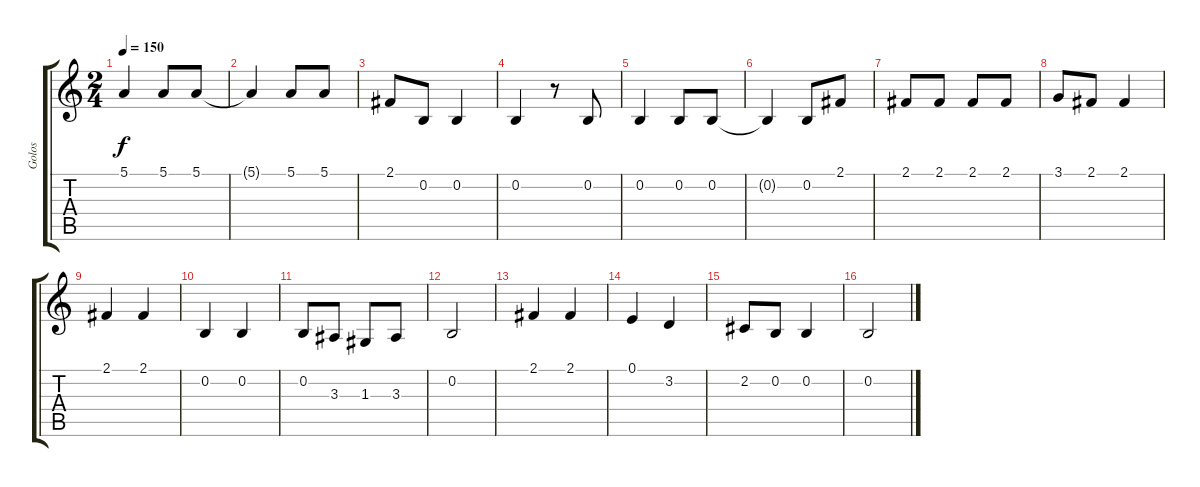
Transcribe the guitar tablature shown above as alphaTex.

\track ("Golos" "Golos") {instrument lead6voice}
\staff {score tabs}
\tuning (E4 B3 G3 D3 A2 E2) {hide}
\ts (2 4)
\tempo 150
\clef g2
\ks c
5.1.4{dy f} 5.1.8 5.1.8 |
5.1{t}.4 5.1.8 5.1.8 |
2.1.8 0.2.8 0.2.4 |
0.2.4 r.8 0.2.8 |
0.2.4 0.2.8 0.2.8 |
0.2{t}.4 0.2.8 2.1.8 |
2.1.8 2.1.8 2.1.8 2.1.8 |
3.1.8 2.1.8 2.1.4 |
2.1.4 2.1.4 |
0.2.4 0.2.4 |
0.2.8 3.3.8 1.3.8 3.3.8 |
0.2.2 |
2.1.4 2.1.4 |
0.1.4 3.2.4 |
2.2.8 0.2.8 0.2.4 |
0.2.2
